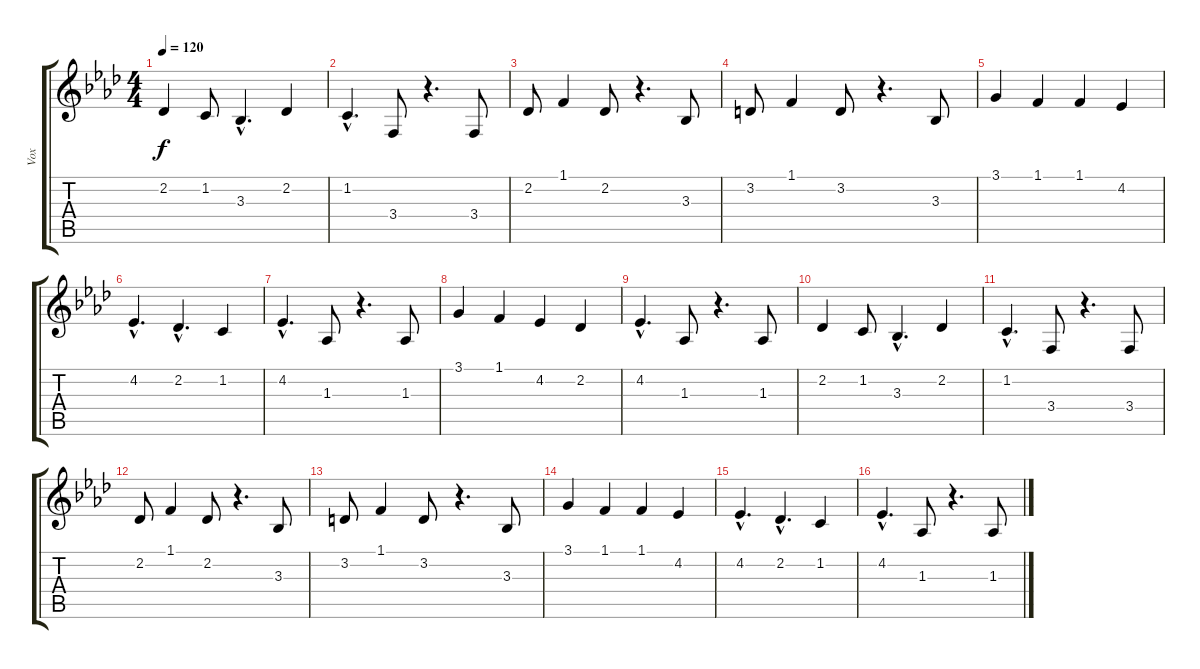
\track ("Vox" "Vox") {instrument choiraahs}
\staff {score tabs}
\tuning (E4 B3 G3 D3 A2 E2) {hide}
\ts (4 4)
\tempo 120
\clef g2
\ks ab
2.2.4{dy f} 1.2.8 3.3{hac}.4{d} 2.2.4 |
1.2{hac}.4{d} 3.4.8{volume 7} r.4{d} 3.4.8 |
2.2.8 1.1.4 2.2.8 r.4{d} 3.3.8 |
3.2.8 1.1.4 3.2.8 r.4{d} 3.3.8 |
3.1.4 1.1.4 1.1.4 4.2.4 |
4.2{hac}.4{d volume 4} 2.2{hac}.4{d} 1.2.4 |
4.2{hac}.4{d} 1.3.8 r.4{d} 1.3.8 |
3.1.4 1.1.4 4.2.4 2.2.4 |
4.2{hac}.4{d} 1.3.8 r.4{d} 1.3.8 |
2.2.4 1.2.8 3.3{hac}.4{d} 2.2.4 |
1.2{hac}.4{d} 3.4.8 r.4{d} 3.4.8 |
2.2.8 1.1.4 2.2.8 r.4{d} 3.3.8 |
3.2.8 1.1.4 3.2.8 r.4{d} 3.3.8 |
3.1.4{volume 0} 1.1.4 1.1.4 4.2.4 |
4.2{hac}.4{d} 2.2{hac}.4{d} 1.2.4 |
4.2{hac}.4{d} 1.3.8 r.4{d} 1.3.8
